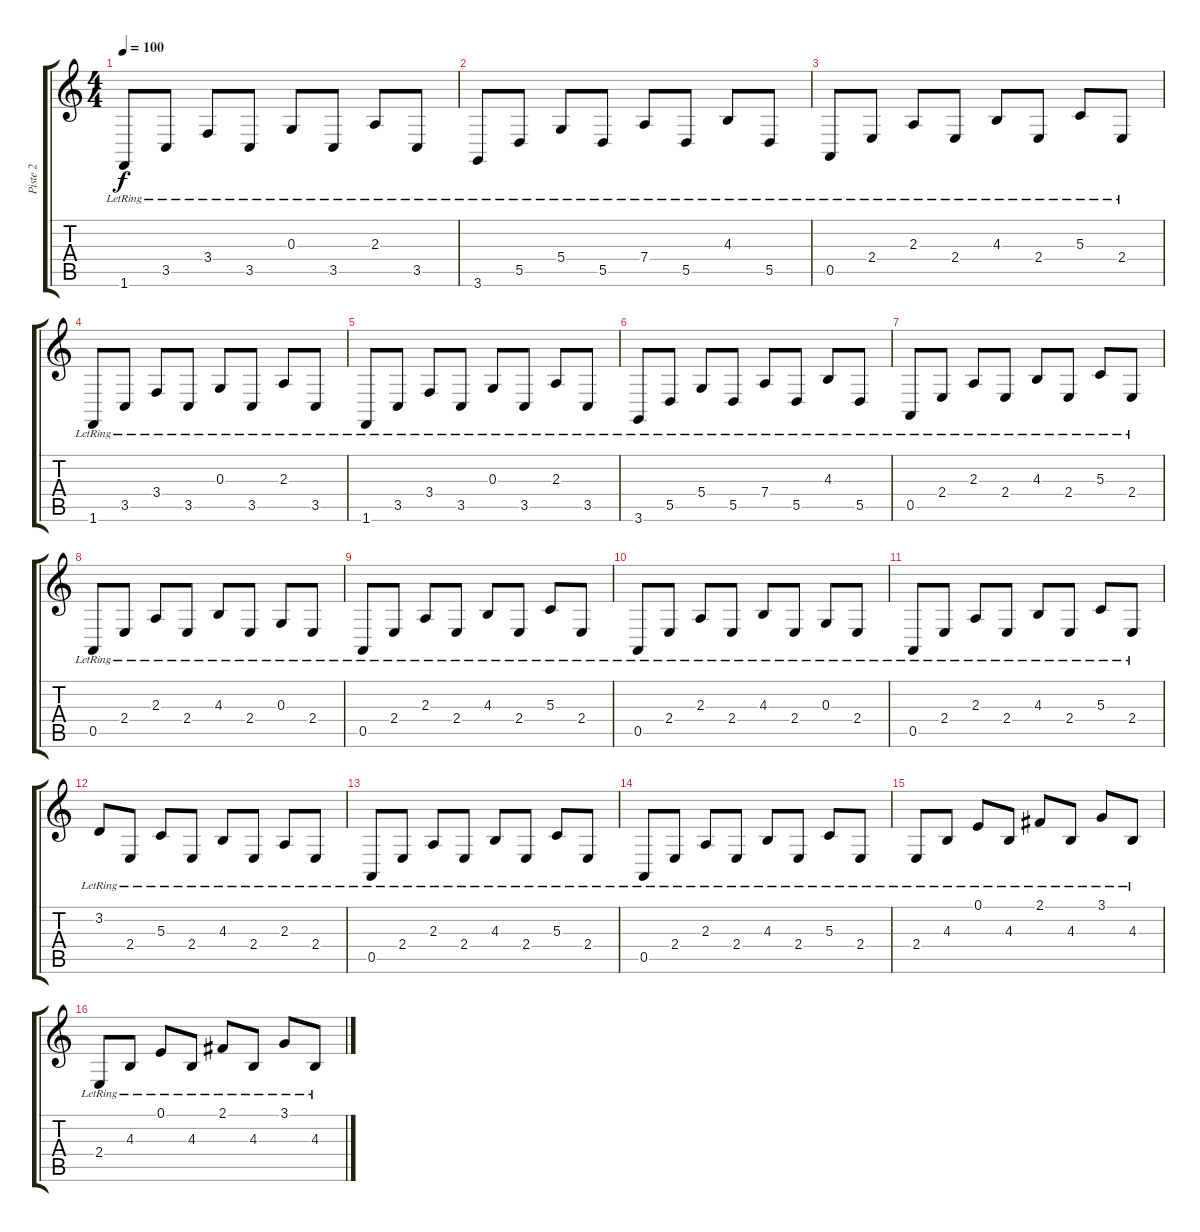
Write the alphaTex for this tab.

\track ("Piste 2" "Piste 2") {instrument acousticgrandpiano}
\staff {score tabs}
\tuning (E4 B3 G3 D3 A2 E2) {hide}
\ts (4 4)
\tempo 100
\clef g2
\ks c
1.6{lr}.8{dy f} 3.5{lr}.8 3.4{lr}.8 3.5{lr}.8 0.3{lr}.8 3.5{lr}.8 2.3{lr}.8 3.5{lr}.8 |
3.6{lr}.8 5.5{lr}.8 5.4{lr}.8 5.5{lr}.8 7.4{lr}.8 5.5{lr}.8 4.3{lr}.8 5.5{lr}.8 |
0.5{lr}.8 2.4{lr}.8 2.3{lr}.8 2.4{lr}.8 4.3{lr}.8 2.4{lr}.8 5.3{lr}.8 2.4{lr}.8 |
1.6{lr}.8 3.5{lr}.8 3.4{lr}.8 3.5{lr}.8 0.3{lr}.8 3.5{lr}.8 2.3{lr}.8 3.5{lr}.8 |
1.6{lr}.8 3.5{lr}.8 3.4{lr}.8 3.5{lr}.8 0.3{lr}.8 3.5{lr}.8 2.3{lr}.8 3.5{lr}.8 |
3.6{lr}.8 5.5{lr}.8 5.4{lr}.8 5.5{lr}.8 7.4{lr}.8 5.5{lr}.8 4.3{lr}.8 5.5{lr}.8 |
0.5{lr}.8 2.4{lr}.8 2.3{lr}.8 2.4{lr}.8 4.3{lr}.8 2.4{lr}.8 5.3{lr}.8 2.4{lr}.8 |
0.5{lr}.8 2.4{lr}.8 2.3{lr}.8 2.4{lr}.8 4.3{lr}.8 2.4{lr}.8 0.3{lr}.8 2.4{lr}.8 |
0.5{lr}.8 2.4{lr}.8 2.3{lr}.8 2.4{lr}.8 4.3{lr}.8 2.4{lr}.8 5.3{lr}.8 2.4{lr}.8 |
0.5{lr}.8 2.4{lr}.8 2.3{lr}.8 2.4{lr}.8 4.3{lr}.8 2.4{lr}.8 0.3{lr}.8 2.4{lr}.8 |
0.5{lr}.8 2.4{lr}.8 2.3{lr}.8 2.4{lr}.8 4.3{lr}.8 2.4{lr}.8 5.3{lr}.8 2.4{lr}.8 |
3.2{lr}.8 2.4{lr}.8 5.3{lr}.8 2.4{lr}.8 4.3{lr}.8 2.4{lr}.8 2.3{lr}.8 2.4{lr}.8 |
0.5{lr}.8 2.4{lr}.8 2.3{lr}.8 2.4{lr}.8 4.3{lr}.8 2.4{lr}.8 5.3{lr}.8 2.4{lr}.8 |
0.5{lr}.8 2.4{lr}.8 2.3{lr}.8 2.4{lr}.8 4.3{lr}.8 2.4{lr}.8 5.3{lr}.8 2.4{lr}.8 |
2.4{lr}.8 4.3{lr}.8 0.1{lr}.8 4.3{lr}.8 2.1{lr}.8 4.3{lr}.8 3.1{lr}.8 4.3{lr}.8 |
2.4{lr}.8 4.3{lr}.8 0.1{lr}.8 4.3{lr}.8 2.1{lr}.8 4.3{lr}.8 3.1{lr}.8 4.3{lr}.8
